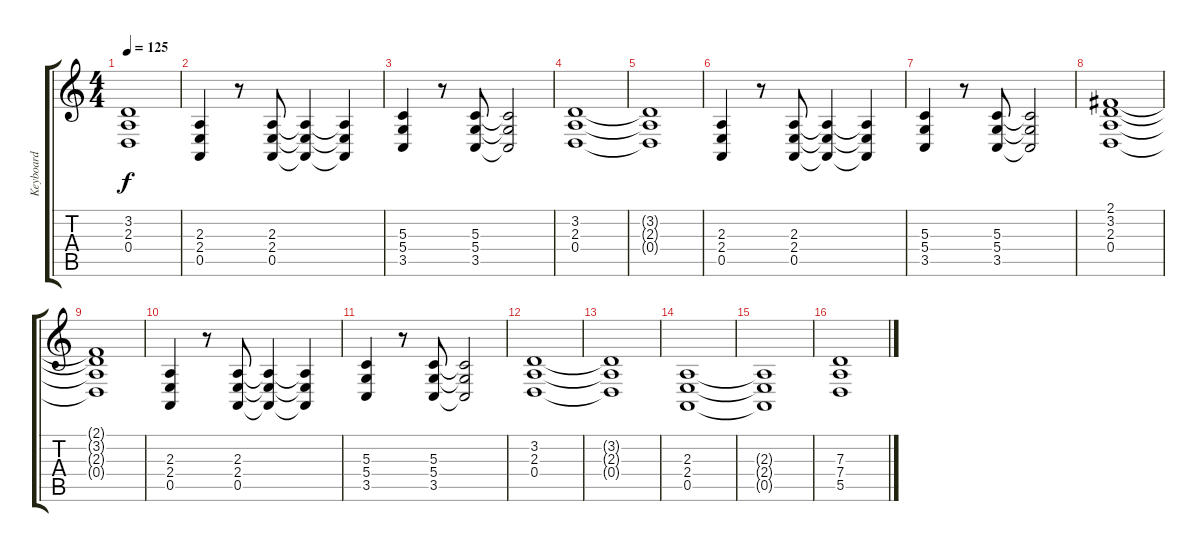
\track ("Keyboard" "Keyboard") {instrument synthstrings1}
\staff {score tabs}
\tuning (E4 B3 G3 D3 A2 E2) {hide}
\ts (4 4)
\tempo 125
\clef g2
\ks c
(3.2{t} 2.3{t} 0.4{t}).1{dy f} |
(2.3 2.4 0.5).4 r.8 (2.3 2.4 0.5).8 (2.3{t} 2.4{t} 0.5{t}).4 (2.3{t} 2.4{t} 0.5{t}).4 |
(5.3 5.4 3.5).4 r.8 (5.3 5.4 3.5).8 (5.3{t} 5.4{t} 3.5{t}).2 |
(3.2 2.3 0.4).1 |
(3.2{t} 2.3{t} 0.4{t}).1 |
(2.3 2.4 0.5).4 r.8 (2.3 2.4 0.5).8 (2.3{t} 2.4{t} 0.5{t}).4 (2.3{t} 2.4{t} 0.5{t}).4 |
(5.3 5.4 3.5).4 r.8 (5.3 5.4 3.5).8 (5.3{t} 5.4{t} 3.5{t}).2 |
(2.1 3.2 2.3 0.4).1 |
(2.1{t} 3.2{t} 2.3{t} 0.4{t}).1 |
(2.3 2.4 0.5).4 r.8 (2.3 2.4 0.5).8 (2.3{t} 2.4{t} 0.5{t}).4 (2.3{t} 2.4{t} 0.5{t}).4 |
(5.3 5.4 3.5).4 r.8 (5.3 5.4 3.5).8 (5.3{t} 5.4{t} 3.5{t}).2 |
(3.2 2.3 0.4).1 |
(3.2{t} 2.3{t} 0.4{t}).1 |
(2.3 2.4 0.5).1 |
(2.3{t} 2.4{t} 0.5{t}).1 |
(7.3 7.4 5.5).1
